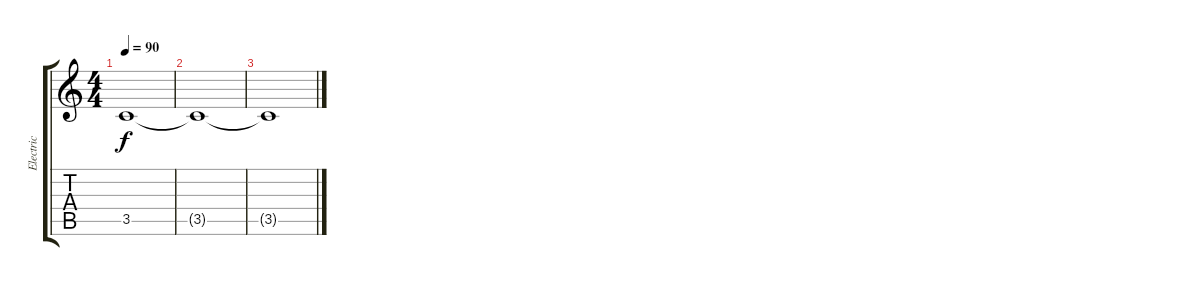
\track ("Electric" "Electric") {instrument overdrivenguitar}
\staff {score tabs}
\tuning (E4 B3 G3 D3 A2 E2) {hide}
\ts (4 4)
\tempo 90
\clef g2
\ks c
3.5.1{dy f} |
3.5{t}.1 |
3.5{t}.1
